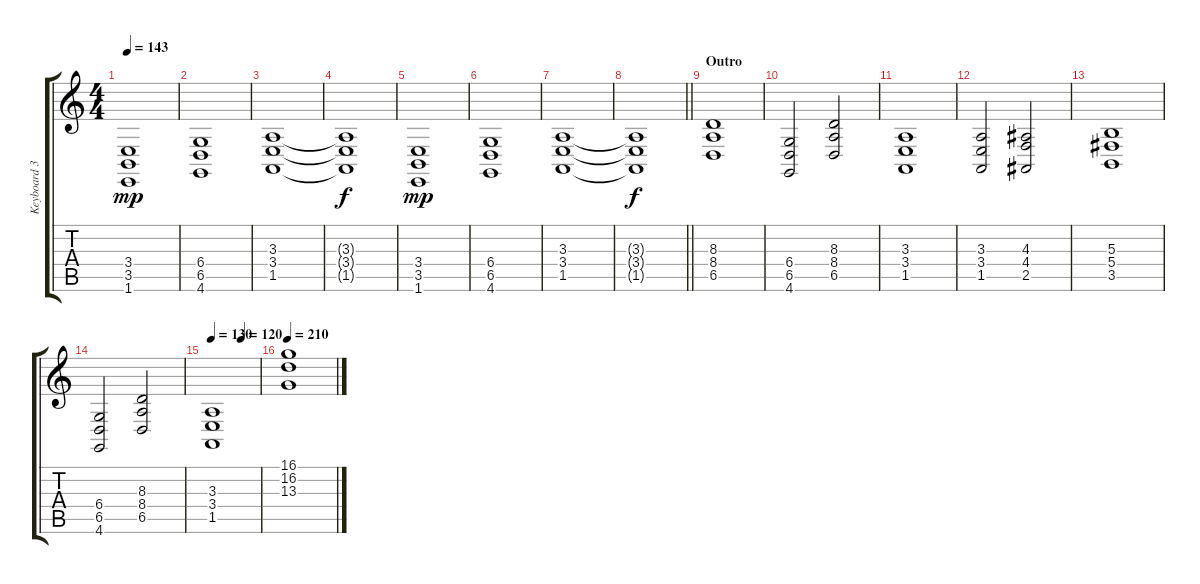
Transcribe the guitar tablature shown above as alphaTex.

\track ("Keyboard 3" "Keyboard 3") {instrument synthstrings1}
\staff {score tabs}
\tuning (Eb4 Bb3 Gb3 Db3 Ab2 Eb2) {hide}
\ts (4 4)
\tempo 143
\clef g2
\ks c
(3.4 3.5 1.6).1{dy mp} |
(6.4 6.5 4.6).1 |
(3.3 3.4 1.5).1 |
(3.3{t} 3.4{t} 1.5{t}).1{dy f} |
(3.4 3.5 1.6).1{dy mp} |
(6.4 6.5 4.6).1 |
(3.3 3.4 1.5).1 |
\barLineRight lightlight
(3.3{t} 3.4{t} 1.5{t}).1{dy f} |
\section ("" "Outro")
(8.3 8.4 6.5).1 |
(6.4 6.5 4.6).2 (8.3 8.4 6.5).2 |
(3.3 3.4 1.5).1 |
(3.3 3.4 1.5).2 (4.3 4.4 2.5).2 |
(5.3 5.4 3.5).1 |
(6.4 6.5 4.6).2 (8.3 8.4 6.5).2 |
\tempo 130
\tempo (120 0.625)
(3.3 3.4 1.5).1 |
\tempo 210
(16.1 16.2 13.3).1
